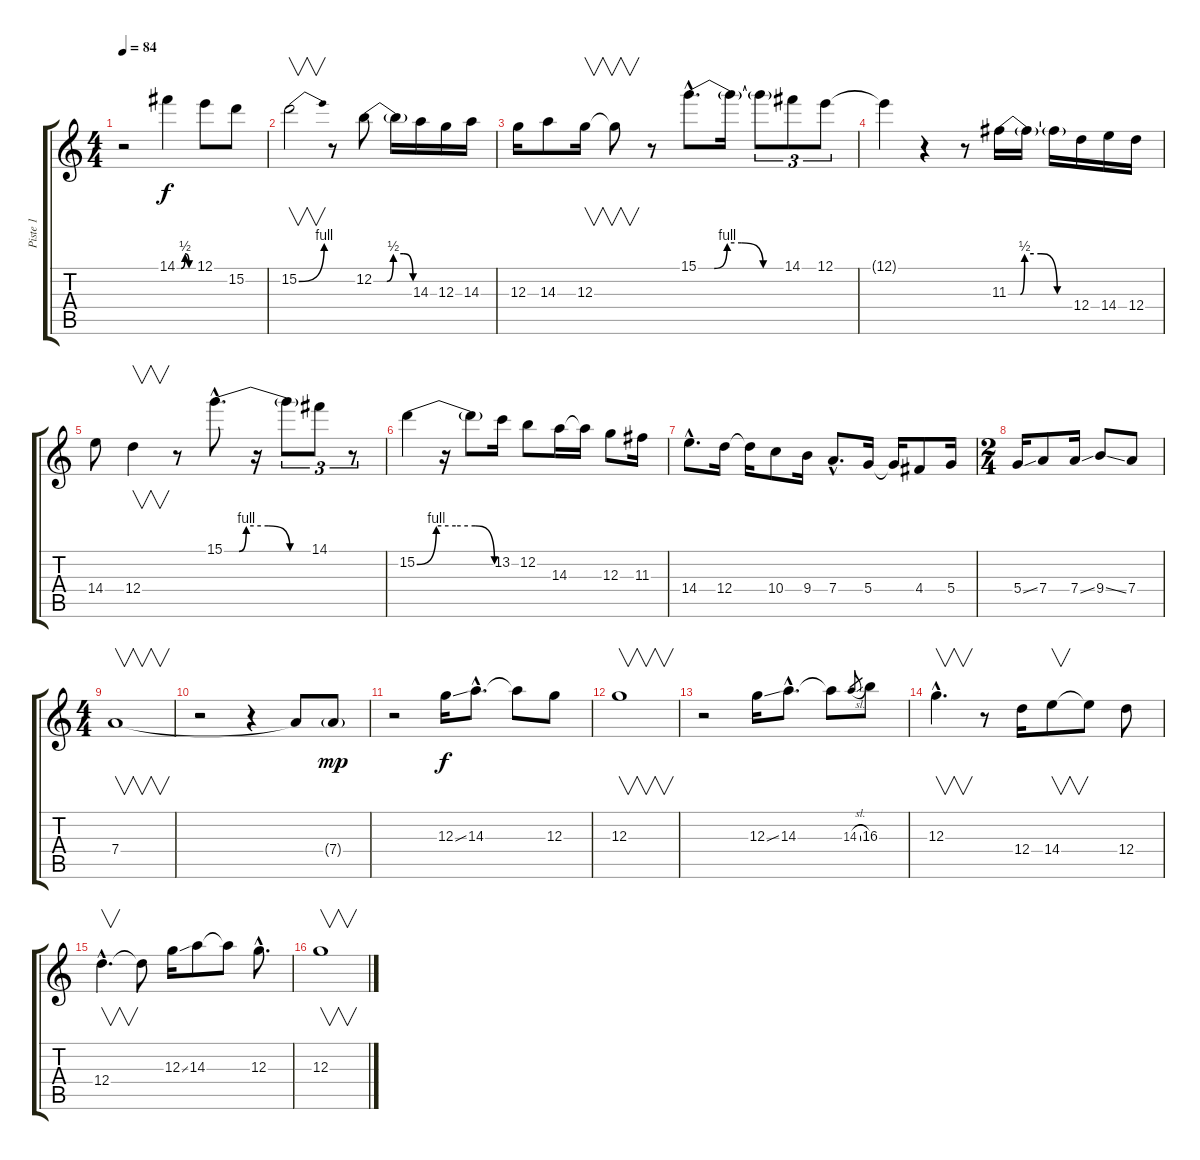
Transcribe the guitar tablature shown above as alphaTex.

\track ("Piste 1" "Piste 1") {instrument distortionguitar}
\staff {score tabs}
\tuning (E4 B3 G3 D3 A2 E2) {hide}
\ts (4 4)
\tempo 84
\clef g2
\ks c
r.2{dy f} 14.1{be (custom 0 0 15 0 30 2 45 0 60 0)}.4 12.1.8 15.2.8 |
15.2{be (bend 0 0 60 4)}.2{v} r.8 12.2{be (custom 0 0 20 0 30 2 46 2 60 0)}.8 12.2{t}.16 14.3.16 12.3.16 14.3.16 |
12.3.16 14.3.8 12.3.16{v} 12.3{t}.8{v} r.8 15.1{be (custom 0 0 11 0 20 4 30 4 45 0 60 0) hac}.8{d} 15.1{t}.16 15.1{t}.8{tu (3 2)} 14.1.8{tu (3 2)} 12.1.8{tu (3 2)} |
12.1{t}.4 r.4 r.8 11.3{be (custom 0 0 11 0 15 2 30 2 45 0 60 0)}.16 11.3{t}.16 11.3{t}.16 12.4.16 14.4.16 12.4.16 |
14.4.8 12.4.4{v} r.8 15.1{be (custom 0 0 10 0 15 4 30 4 45 0 60 0) hac}.8{d} r.16 15.1{t}.8{tu (3 2)} 14.1.8{tu (3 2)} r.8{tu (3 2)} |
15.2{be (custom 0 0 15 4 30 4 45 4 60 0)}.4 r.16 15.2{t}.8 13.2.16 12.2.8 14.3.16 14.3{t}.16 12.3.8 11.3.16 |
14.4{hac}.8{d} 12.4.16 12.4{t}.16 10.4.8 9.4.16 7.4{hac}.8{d} 5.4.16 5.4{t}.16 4.4.8 5.4.16 |
\ts (2 4)
5.4{ss}.16 7.4.8 7.4{ss}.16 9.4{ss}.8 7.4.8 |
\ts (4 4)
7.4.1{v} |
r.2 r.4 7.4{t}.8 7.4{g}.8{dy mp} |
r.2 12.3{ss}.16{dy f} 14.3{hac}.8{d} 14.3{t}.8 12.3.8 |
12.3.1{v} |
r.2 12.3{ss}.16 14.3{hac}.8{d} 14.3{t}.8 14.3{sl}.8{gr} 16.3.8 |
12.3{hac}.4{v d} r.8 12.4.16 14.4.8{v} 14.4{t}.8 12.4.8 |
12.4{hac}.4{v d} 12.4{t}.8 12.3{ss}.16 14.3.8 14.3{t}.8 12.3{hac}.8{d} |
12.3.1{v}
